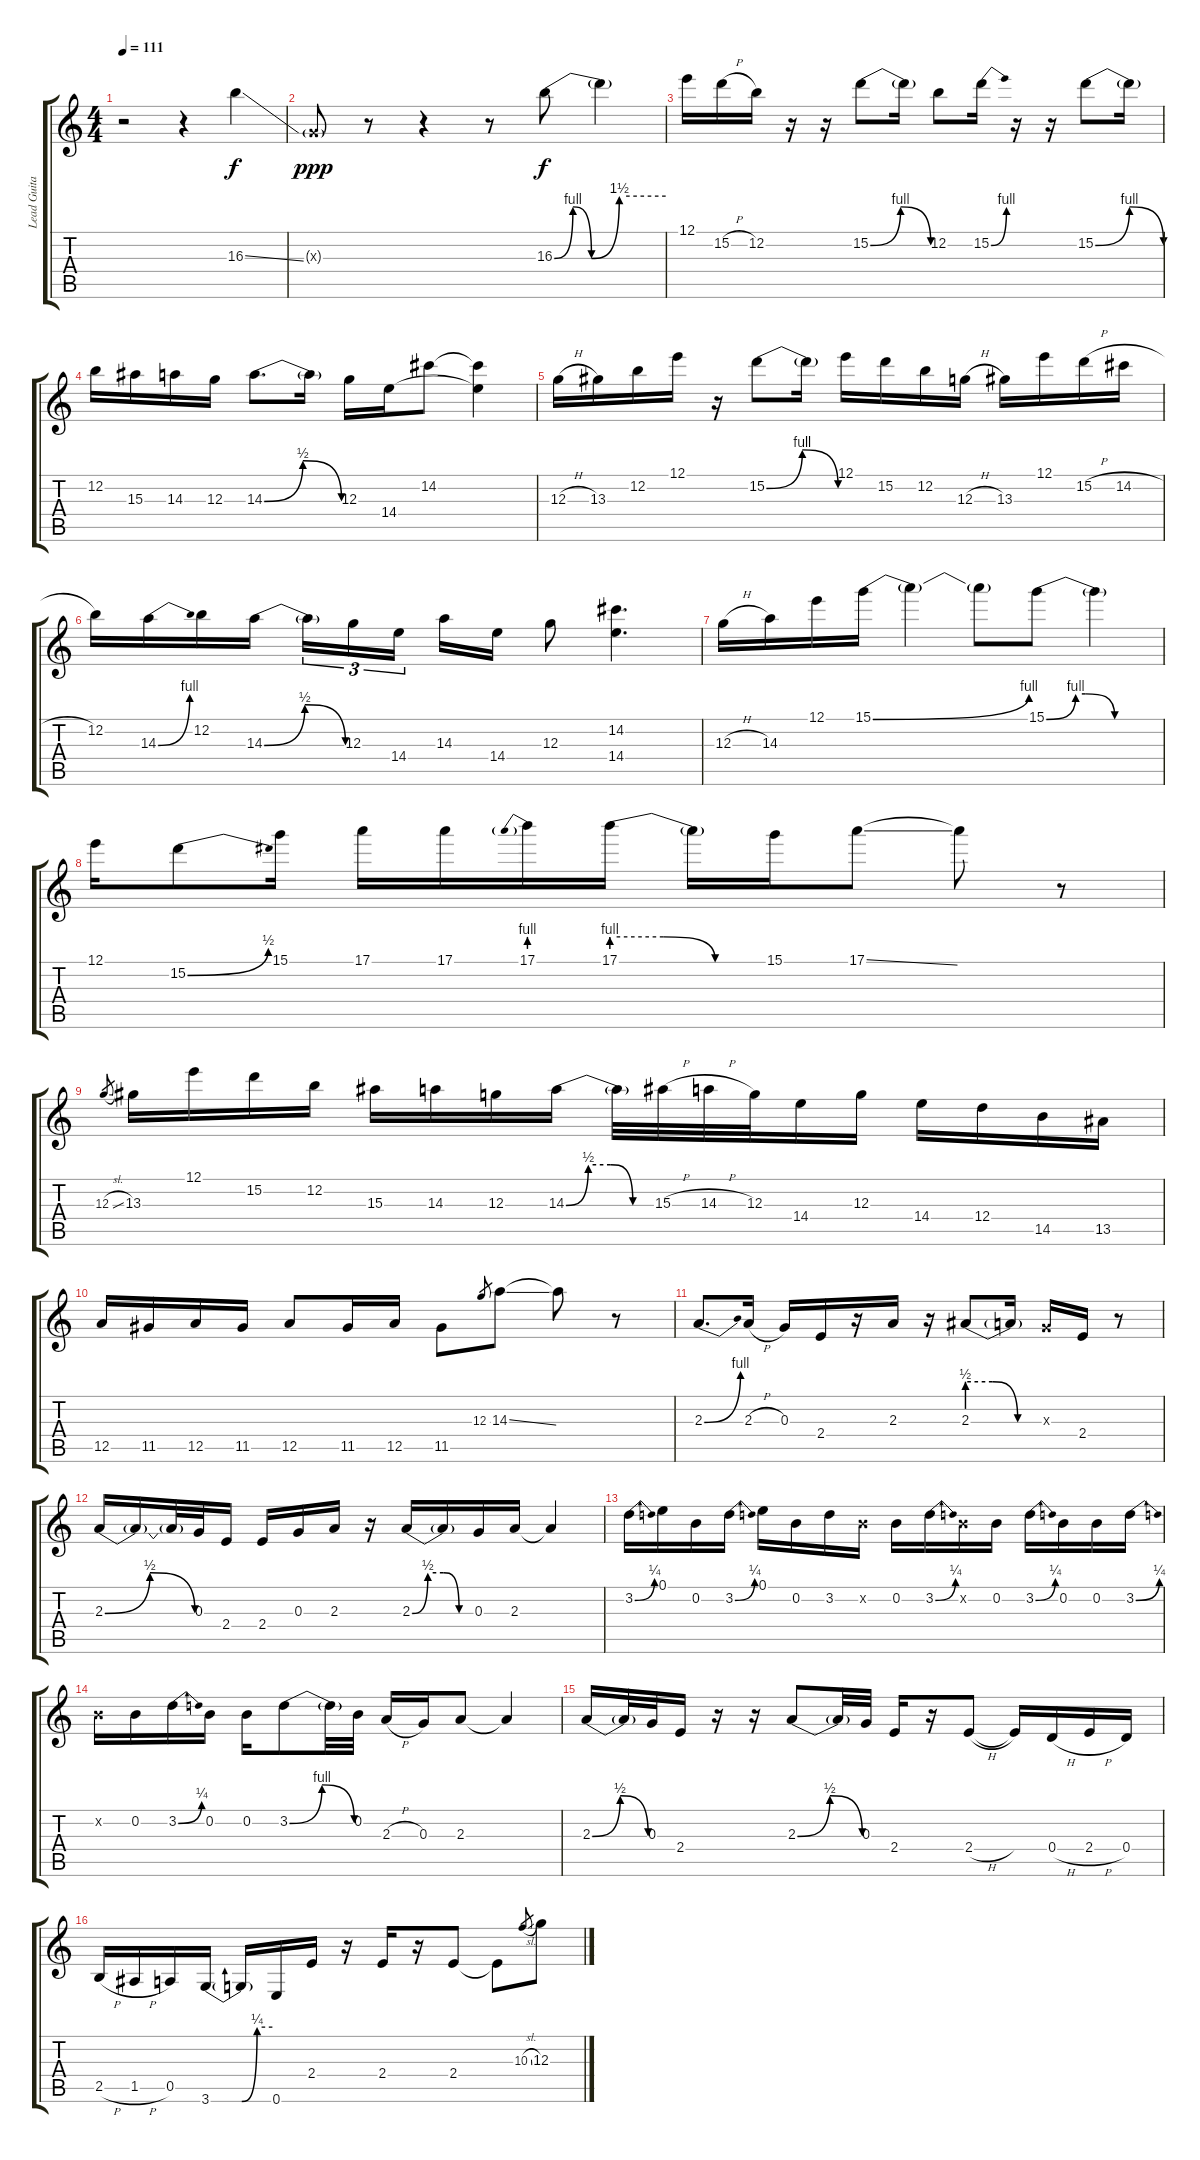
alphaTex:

\track ("Lead Guitar" "Lead Guita") {instrument overdrivenguitar}
\staff {score tabs}
\tuning (E4 B3 G3 D3 A2 E2) {hide}
\ts (4 4)
\tempo 111
\clef g2
\ks c
r.2{dy f volume 16} r.4 16.3{ss}.4 |
0.3{g x}.8{dy ppp volume 16} r.8 r.4 r.8 16.3{be (custom 0 0 10 4 20 0 35 6 60 6)}.8{dy f} 16.3{t}.4 |
12.1.16{volume 16} 15.2{h}.16 12.2.16 r.16 r.16 15.2{be (bendrelease 0 0 15 4 45 4 60 0)}.8 15.2{t}.16 12.2.8 15.2{be (bend 0 0 60 4)}.16 r.16 r.16 15.2{be (bendrelease 0 0 15 4 45 4 60 0)}.8 15.2{t}.16 |
12.2.16{volume 16} 15.3.16 14.3.16 12.3.16 14.3{be (bendrelease 0 0 15 2 45 2 60 0)}.8{d} 14.3{t}.16 12.3.16 14.4.16 14.2.8 (14.2{t} 14.4{t}).4 |
12.3{h}.16{volume 16} 13.3.16 12.2.16 12.1.16 r.16 15.2{be (bendrelease 0 0 15 4 45 4 60 0)}.8 15.2{t}.16 12.1.16 15.2.16 12.2.16 12.3{h}.16 13.3.16 12.1.16 15.2{h}.16 14.2{h}.16 |
12.2.16{volume 16} 14.3{be (bend 0 0 60 4)}.16 12.2.16 14.3{be (bendrelease 0 0 15 2 45 2 60 0)}.16 14.3{t}.16{tu (3 2)} 12.3.16{tu (3 2)} 14.4.16{tu (3 2) beam splitsecondary} 14.3.16 14.4.16 12.3.8 (14.2 14.4).4{d} |
12.3{h}.16{volume 16} 14.3.16 12.1.16 15.1{be (bend 0 0 60 4)}.16 15.1{t}.4 15.1{t}.8 15.1{be (custom 0 0 15 4 20 4 35 0 60 0)}.8 15.1{t}.4 |
12.1.16{volume 16} 15.2{be (bend 0 0 60 2)}.8 15.1.16 17.1.16 17.1.16 17.1{be (prebend 0 4 60 4)}.16 17.1{be (custom 0 4 20 4 40 0 60 0)}.16 17.1{t}.16 15.1.16 17.1{ss}.8 17.1{t}.8 r.8 |
12.3{sl}.8{gr} 13.3.16{volume 16} 12.1.16 15.2.16 12.2.16 15.3.16 14.3.16 12.3.16 14.3{be (custom 0 0 15 2 30 2 45 0 60 0)}.16 14.3{t}.32 15.3{h}.32 14.3{h}.32 12.3.32 14.4.16 12.3.16 14.4.16 12.4.16 14.5.16 13.5.16 |
12.5.16{volume 16} 11.5.16 12.5.16 11.5.16 12.5.8 11.5.16 12.5.16 11.5.8 12.3.8{gr} 14.3{ss}.8 14.3{t}.8 r.8 |
2.3{be (bend 0 0 60 4)}.8{d volume 16} 2.3{h}.16 0.3.16 2.4.16 r.16 2.3.16 r.16 2.3{be (custom 0 2 20 2 40 0 60 0)}.8 2.3{t}.16 0.3{x}.16 2.4.16 r.8 |
2.3{be (bendrelease 0 0 15 2 45 2 60 0)}.16{volume 16} 2.3{t}.16 2.3{t}.32 0.3.32 2.4.16 2.4.16 0.3.16 2.3.16 r.16 2.3{be (custom 0 0 15 2 30 2 45 0 60 0)}.16 2.3{t}.16 0.3.16 2.3.16 2.3{t}.4 |
3.2{be (bend 0 0 60 1)}.16{volume 16} 0.1.16 0.2.16 3.2{be (bend 0 0 60 1)}.16 0.1.16 0.2.16 3.2.16 0.2{x}.16 0.2.16 3.2{be (bend 0 0 60 1)}.16 0.2{x}.16 0.2.16 3.2{be (bend 0 0 60 1)}.16 0.2.16 0.2.16 3.2{be (bend 0 0 60 1)}.16 |
0.2{x}.16{volume 16} 0.2.16 3.2{be (bend 0 0 60 1)}.16 0.2.16 0.2.16 3.2{be (bendrelease 0 0 15 4 45 4 60 0)}.8 3.2{t}.32 0.2.32 2.3{h}.16 0.3.16 2.3.8 2.3{t}.4 |
2.3{be (bendrelease 0 0 15 2 45 2 60 0)}.16{volume 16} 2.3{t}.32 0.3.32 2.4.16 r.16 r.16 2.3{be (bendrelease 0 0 15 2 45 2 60 0)}.8 2.3{t}.32 0.3.32 2.4.16 r.16 2.4{h}.8 2.4{t}.16 0.4{h}.16 2.4{h}.16 0.4.16 |
2.5{h}.16{volume 16} 1.5{h}.16 0.5.16 3.6{be (custom 0 0 30 0 45 1 60 1)}.16 3.6{t}.16 0.6.16 2.4.16 r.16 2.4.16 r.16 2.4.8 2.4{t}.8 10.3{sl}.8{gr} 12.3.8
